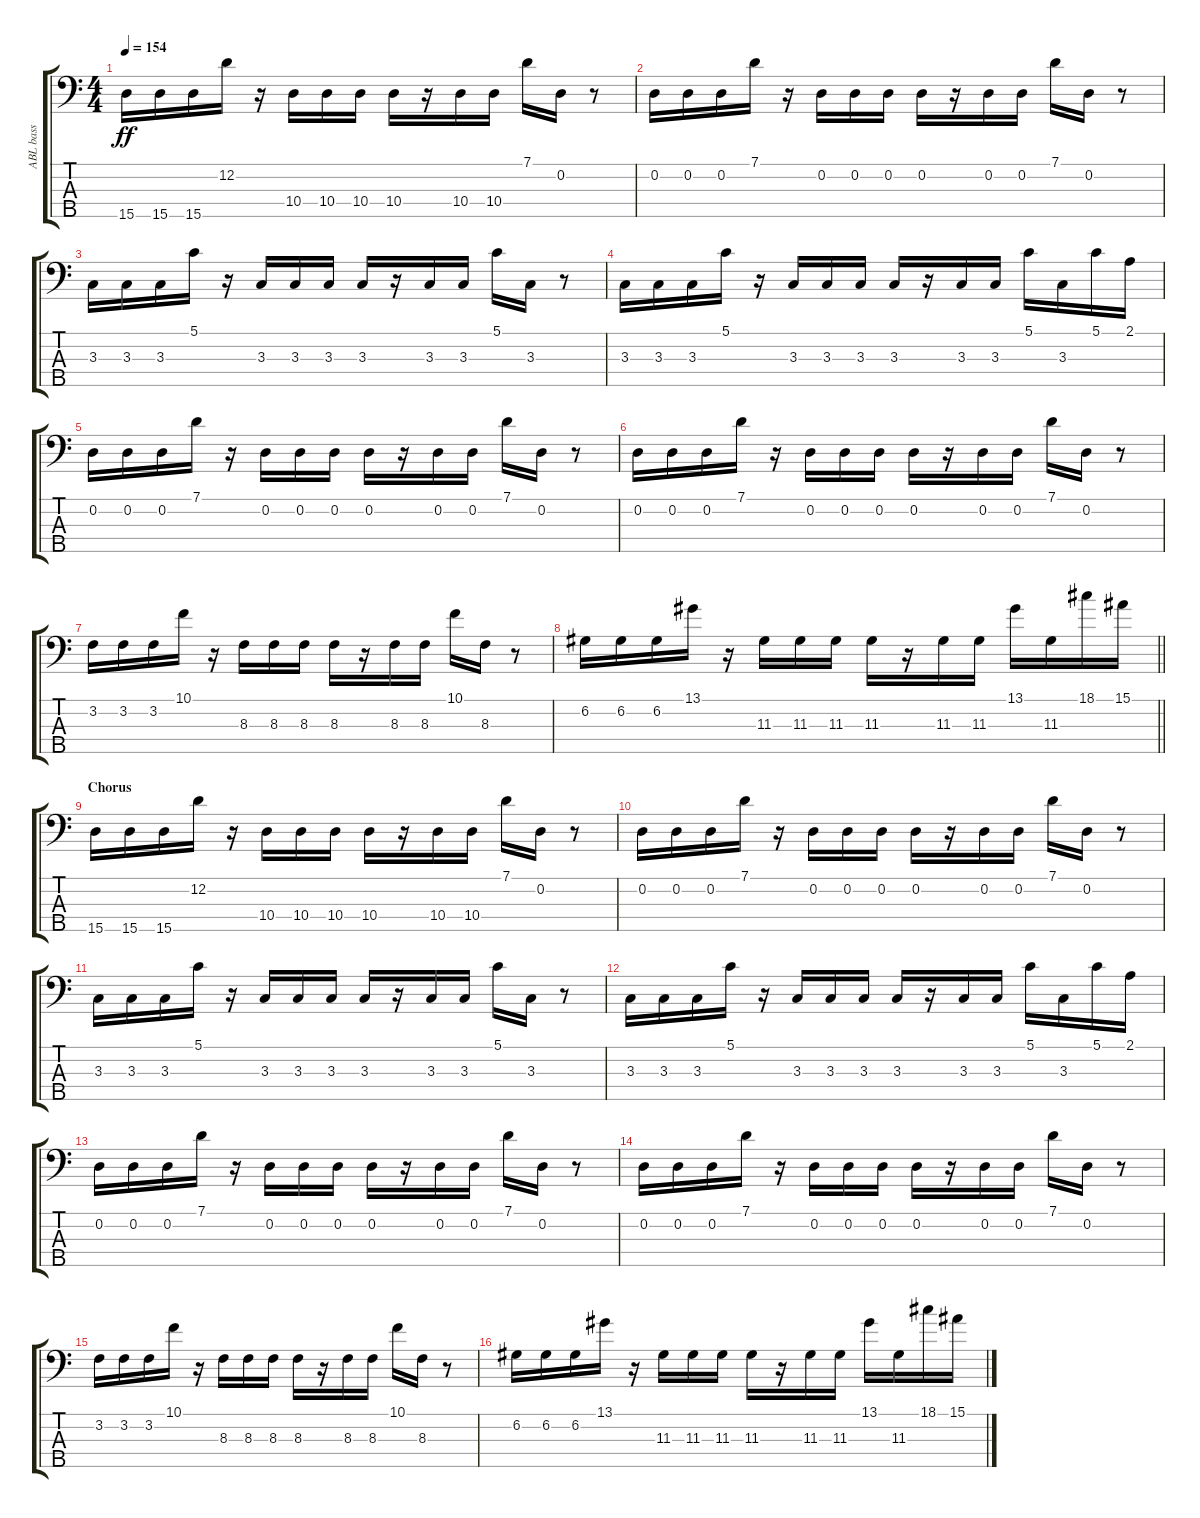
\track ("ABL bass" "ABL bass") {instrument electricbassfinger}
\staff {score tabs}
\tuning (G2 D2 A1 E1 B0) {hide}
\ts (4 4)
\tempo 154
\clef f4
\ks c
15.5.16{dy ff} 15.5.16 15.5.16 12.2.16 r.16 10.4.16 10.4.16 10.4.16 10.4.16 r.16 10.4.16 10.4.16 7.1.16 0.2.16 r.8 |
0.2.16 0.2.16 0.2.16 7.1.16 r.16 0.2.16 0.2.16 0.2.16 0.2.16 r.16 0.2.16 0.2.16 7.1.16 0.2.16 r.8 |
3.3.16 3.3.16 3.3.16 5.1.16 r.16 3.3.16 3.3.16 3.3.16 3.3.16 r.16 3.3.16 3.3.16 5.1.16 3.3.16 r.8 |
3.3.16 3.3.16 3.3.16 5.1.16 r.16 3.3.16 3.3.16 3.3.16 3.3.16 r.16 3.3.16 3.3.16 5.1.16 3.3.16 5.1.16 2.1.16 |
0.2.16 0.2.16 0.2.16 7.1.16 r.16 0.2.16 0.2.16 0.2.16 0.2.16 r.16 0.2.16 0.2.16 7.1.16 0.2.16 r.8 |
0.2.16 0.2.16 0.2.16 7.1.16 r.16 0.2.16 0.2.16 0.2.16 0.2.16 r.16 0.2.16 0.2.16 7.1.16 0.2.16 r.8 |
3.2.16 3.2.16 3.2.16 10.1.16 r.16 8.3.16 8.3.16 8.3.16 8.3.16 r.16 8.3.16 8.3.16 10.1.16 8.3.16 r.8 |
\barLineRight lightlight
6.2.16 6.2.16 6.2.16 13.1.16 r.16 11.3.16 11.3.16 11.3.16 11.3.16 r.16 11.3.16 11.3.16 13.1.16 11.3.16 18.1.16 15.1.16 |
\section ("" "Chorus")
15.5.16 15.5.16 15.5.16 12.2.16 r.16 10.4.16 10.4.16 10.4.16 10.4.16 r.16 10.4.16 10.4.16 7.1.16 0.2.16 r.8 |
0.2.16 0.2.16 0.2.16 7.1.16 r.16 0.2.16 0.2.16 0.2.16 0.2.16 r.16 0.2.16 0.2.16 7.1.16 0.2.16 r.8 |
3.3.16 3.3.16 3.3.16 5.1.16 r.16 3.3.16 3.3.16 3.3.16 3.3.16 r.16 3.3.16 3.3.16 5.1.16 3.3.16 r.8 |
3.3.16 3.3.16 3.3.16 5.1.16 r.16 3.3.16 3.3.16 3.3.16 3.3.16 r.16 3.3.16 3.3.16 5.1.16 3.3.16 5.1.16 2.1.16 |
0.2.16 0.2.16 0.2.16 7.1.16 r.16 0.2.16 0.2.16 0.2.16 0.2.16 r.16 0.2.16 0.2.16 7.1.16 0.2.16 r.8 |
0.2.16 0.2.16 0.2.16 7.1.16 r.16 0.2.16 0.2.16 0.2.16 0.2.16 r.16 0.2.16 0.2.16 7.1.16 0.2.16 r.8 |
3.2.16 3.2.16 3.2.16 10.1.16 r.16 8.3.16 8.3.16 8.3.16 8.3.16 r.16 8.3.16 8.3.16 10.1.16 8.3.16 r.8 |
6.2.16 6.2.16 6.2.16 13.1.16 r.16 11.3.16 11.3.16 11.3.16 11.3.16 r.16 11.3.16 11.3.16 13.1.16 11.3.16 18.1.16 15.1.16
